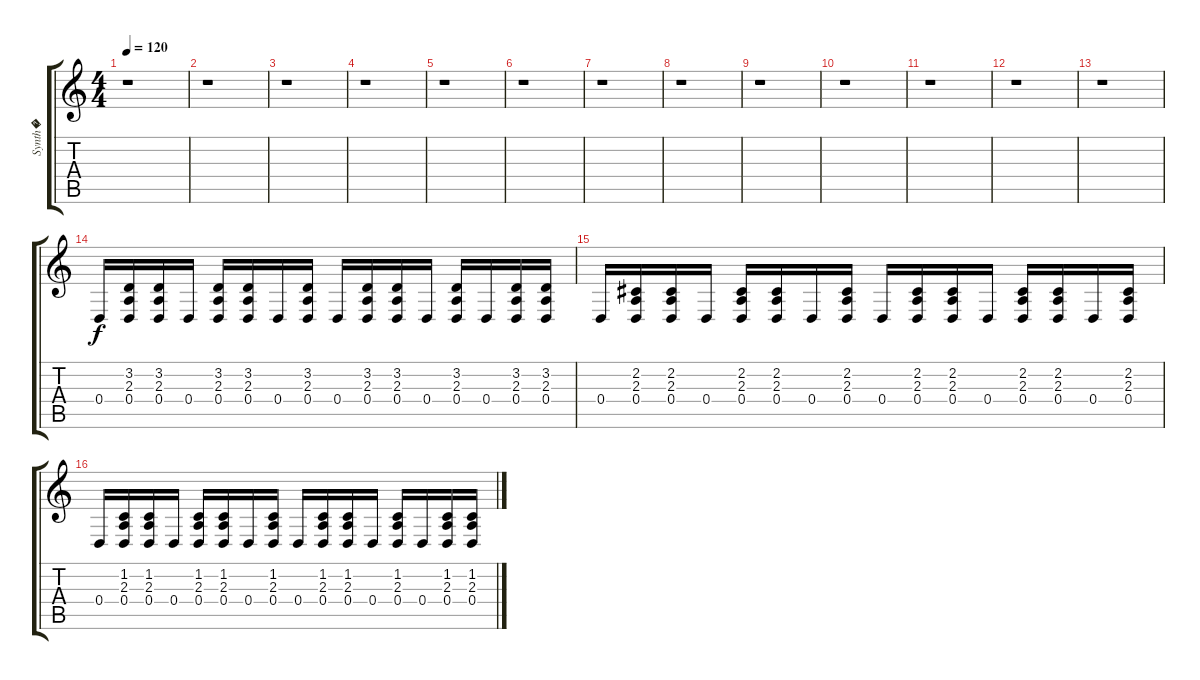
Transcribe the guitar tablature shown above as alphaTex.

\track ("Synth�" "Synth�") {instrument tremolostrings}
\staff {score tabs}
\tuning (E4 B3 G3 D3 A2 E2) {hide}
\ts (4 4)
\tempo 120
\clef g2
\ks c
r.1{dy f} |
r.1 |
r.1 |
r.1 |
r.1 |
r.1 |
r.1 |
r.1 |
r.1 |
r.1 |
r.1 |
r.1 |
r.1 |
0.4.16 (3.2 2.3 0.4).16 (3.2 2.3 0.4).16 0.4.16 (3.2 2.3 0.4).16 (3.2 2.3 0.4).16 0.4.16 (3.2 2.3 0.4).16 0.4.16 (3.2 2.3 0.4).16 (3.2 2.3 0.4).16 0.4.16 (3.2 2.3 0.4).16 0.4.16 (3.2 2.3 0.4).16 (3.2 2.3 0.4).16 |
0.4.16 (2.2 2.3 0.4).16 (2.2 2.3 0.4).16 0.4.16 (2.2 2.3 0.4).16 (2.2 2.3 0.4).16 0.4.16 (2.2 2.3 0.4).16 0.4.16 (2.2 2.3 0.4).16 (2.2 2.3 0.4).16 0.4.16 (2.2 2.3 0.4).16 (2.2 2.3 0.4).16 0.4.16 (2.2 2.3 0.4).16 |
0.4.16 (1.2 2.3 0.4).16 (1.2 2.3 0.4).16 0.4.16 (1.2 2.3 0.4).16 (1.2 2.3 0.4).16 0.4.16 (1.2 2.3 0.4).16 0.4.16 (1.2 2.3 0.4).16 (1.2 2.3 0.4).16 0.4.16 (1.2 2.3 0.4).16 0.4.16 (1.2 2.3 0.4).16 (1.2 2.3 0.4).16
